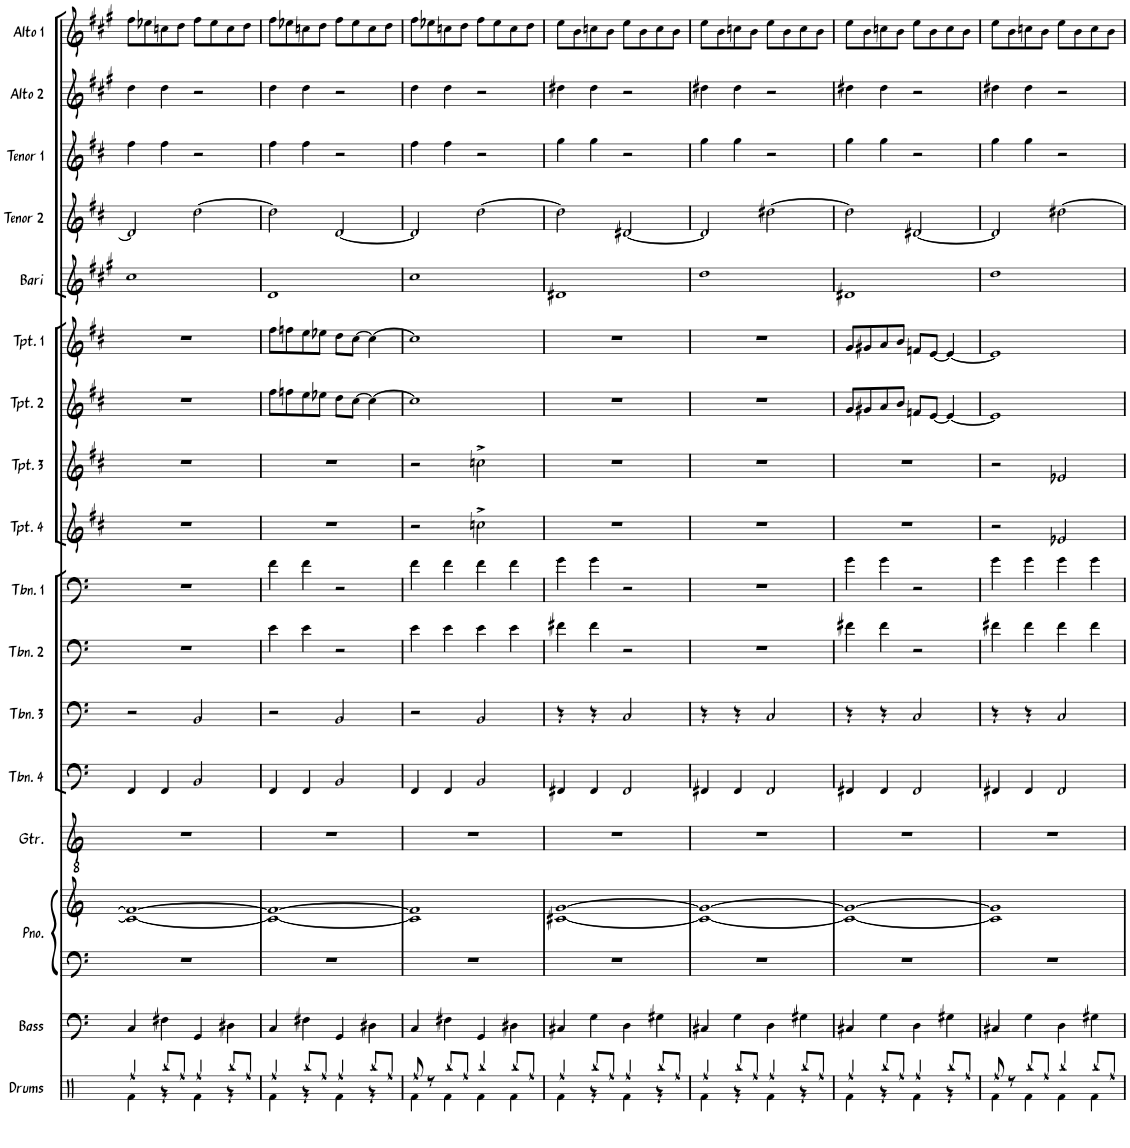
**kern	**kern	**kern	**kern	**kern	**kern	**kern	**kern	**kern	**kern	**kern	**kern	**kern	**kern	**kern	**kern	**kern	**kern
*part17	*part16	*part15	*part15	*part14	*part13	*part12	*part11	*part10	*part9	*part8	*part7	*part6	*part5	*part4	*part3	*part2	*part1
*staff18	*staff17	*staff16	*staff15	*staff14	*staff13	*staff12	*staff11	*staff10	*staff9	*staff8	*staff7	*staff6	*staff5	*staff4	*staff3	*staff2	*staff1
*I"Drums	*I"Bass	*I"Piano	*	*I"Guitar	*I"Trombone 4	*I"Trombone 3	*I"Trombone 2	*I"Trombone 1	*I"Trumpet 4	*I"Trumpet 3	*I"Trumpet 2	*I"Trumpet 1	*I"Bari Sax	*I"Tenor Sax 2	*I"Tenor Sax 1	*I"Alto Sax 2	*I"Alto Sax 1
*I'Drums	*I'Bass	*I'Pno.	*	*I'Gtr.	*I'Tbn. 4	*I'Tbn. 3	*I'Tbn. 2	*I'Tbn. 1	*I'Tpt. 4	*I'Tpt. 3	*I'Tpt. 2	*I'Tpt. 1	*I'Bari	*I'Tenor 2	*I'Tenor 1	*I'Alto 2	*I'Alto 1
!!LO:PB:g=z
*clefX	*clefF4	*clefF4	*clefG2	*clefGv2	*clefF4	*clefF4	*clefF4	*clefF4	*clefG2	*clefG2	*clefG2	*clefG2	*clefG2	*clefG2	*clefG2	*clefG2	*clefG2
*	*Trd7c12	*	*	*	*	*	*	*	*Trd1c2	*Trd1c2	*Trd1c2	*Trd1c2	*Trd12c21	*Trd8c14	*Trd8c14	*Trd5c9	*Trd5c9
*k[]	*k[]	*k[]	*k[]	*k[]	*k[]	*k[]	*k[]	*k[]	*k[f#c#]	*k[f#c#]	*k[f#c#]	*k[f#c#]	*k[f#c#g#]	*k[f#c#]	*k[f#c#]	*k[f#c#g#]	*k[f#c#g#]
*M4/4	*M4/4	*M4/4	*M4/4	*M4/4	*M4/4	*M4/4	*M4/4	*M4/4	*M4/4	*M4/4	*M4/4	*M4/4	*M4/4	*M4/4	*M4/4	*M4/4	*M4/4
=118	=118	=118	=118	=118	=118	=118	=118	=118	=118	=118	=118	=118	=118	=118	=118	=118	=118
*^	*	*	*	*	*	*	*	*	*	*	*	*	*	*	*	*	*
4Rff/	4Rf\	4C/	1r	1c_ 1f#_	1r	4FF/	2r	1r	1r	1r	1r	1r	1r	1cc#	2d/]	4ff#\	4dd\	8ff#\L
.	.	.	.	.	.	.	.	.	.	.	.	.	.	.	.	.	.	8ee-X\
8Rbb/L	4r	4F#X\	.	.	.	4FF/	.	.	.	.	.	.	.	.	.	4ff#\	4dd\	8ccn\
8Rff/J	.	.	.	.	.	.	.	.	.	.	.	.	.	.	.	.	.	8dd\J
4Rff/	4Rf\	4GG/	.	.	.	2BB/	2BB/	.	.	.	.	.	.	.	[2dd\	2r	2r	8ff#\L
.	.	.	.	.	.	.	.	.	.	.	.	.	.	.	.	.	.	8ee-\
8Rbb/L	4r	4D#X\	.	.	.	.	.	.	.	.	.	.	.	.	.	.	.	8cc\
8Rff/J	.	.	.	.	.	.	.	.	.	.	.	.	.	.	.	.	.	8dd\J
=119	=119	=119	=119	=119	=119	=119	=119	=119	=119	=119	=119	=119	=119	=119	=119	=119	=119	=119
4Rff/	4Rf\	4C/	1r	1c_ 1f#_	1r	4FF/	2r	4e\	4f\	1r	1r	8ff#\L	8ff#\L	1d	2dd\]	4ff#\	4dd\	8ff#\L
.	.	.	.	.	.	.	.	.	.	.	.	8ffn\	8ffn\	.	.	.	.	8ee-X\
8Rbb/L	4r	4F#X\	.	.	.	4FF/	.	4e\	4f\	.	.	8ee\	8ee\	.	.	4ff#\	4dd\	8ccn\
8Rff/J	.	.	.	.	.	.	.	.	.	.	.	8ee-X\J	8ee-X\J	.	.	.	.	8dd\J
4Rff/	4Rf\	4GG/	.	.	.	2BB/	2BB/	2r	2r	.	.	8dd\L	8dd\L	.	[2d/	2r	2r	8ff#\L
.	.	.	.	.	.	.	.	.	.	.	.	[8cc#\J	[8cc#\J	.	.	.	.	8ee-\
8Rbb/L	4r	4D#X\	.	.	.	.	.	.	.	.	.	4cc#\_	4cc#\_	.	.	.	.	8cc\
8Rff/J	.	.	.	.	.	.	.	.	.	.	.	.	.	.	.	.	.	8dd\J
=120	=120	=120	=120	=120	=120	=120	=120	=120	=120	=120	=120	=120	=120	=120	=120	=120	=120	=120
8Rff/	4Rf\	4C/	1r	1c] 1f#]	1r	4FF/	2r	4e\	4f\	2r	2r	1cc#]	1cc#]	1cc#	2d/]	4ff#\	4dd\	8ff#\L
8r	.	.	.	.	.	.	.	.	.	.	.	.	.	.	.	.	.	8ee-X\
8Rbb/L	4Rf\	4F#X\	.	.	.	4FF/	.	4e\	4f\	.	.	.	.	.	.	4ff#\	4dd\	8ccn\
8Rff/J	.	.	.	.	.	.	.	.	.	.	.	.	.	.	.	.	.	8dd\J
4Rbb/	4Rf\	4GG/	.	.	.	2BB/	2BB/	4e\	4f\	2ccn^\	2ccn^\	.	.	.	[2dd\	2r	2r	8ff#\L
.	.	.	.	.	.	.	.	.	.	.	.	.	.	.	.	.	.	8ee-\
8Rbb/L	4Rf\	4D#X\	.	.	.	.	.	4e\	4f\	.	.	.	.	.	.	.	.	8cc\
8Rff/J	.	.	.	.	.	.	.	.	.	.	.	.	.	.	.	.	.	8dd\J
=121	=121	=121	=121	=121	=121	=121	=121	=121	=121	=121	=121	=121	=121	=121	=121	=121	=121	=121
4Rff/	4Rf\	4C#X/	1r	[1c#X [1g	1r	4FF#X/	4r	4f#X\	4g\	1r	1r	1r	1r	1d#X	2dd\]	4gg\	4dd#X\	8ee\L
.	.	.	.	.	.	.	.	.	.	.	.	.	.	.	.	.	.	8b\
8Rbb/L	4r	4G\	.	.	.	4FF#/	4r	4f#\	4g\	.	.	.	.	.	.	4gg\	4dd#\	8ccn\
8Rff/J	.	.	.	.	.	.	.	.	.	.	.	.	.	.	.	.	.	8b\J
4Rff/	4Rf\	4D\	.	.	.	2FF#/	2C/	2r	2r	.	.	.	.	.	[2d#X/	2r	2r	8ee\L
.	.	.	.	.	.	.	.	.	.	.	.	.	.	.	.	.	.	8b\
8Rbb/L	4r	4G#X\	.	.	.	.	.	.	.	.	.	.	.	.	.	.	.	8cc\
8Rff/J	.	.	.	.	.	.	.	.	.	.	.	.	.	.	.	.	.	8b\J
=122	=122	=122	=122	=122	=122	=122	=122	=122	=122	=122	=122	=122	=122	=122	=122	=122	=122	=122
4Rff/	4Rf\	4C#X/	1r	1c#_ 1g_	1r	4FF#X/	4r	1r	1r	1r	1r	1r	1r	1dd	2d#/]	4gg\	4dd#X\	8ee\L
.	.	.	.	.	.	.	.	.	.	.	.	.	.	.	.	.	.	8b\
8Rbb/L	4r	4G\	.	.	.	4FF#/	4r	.	.	.	.	.	.	.	.	4gg\	4dd#\	8ccn\
8Rff/J	.	.	.	.	.	.	.	.	.	.	.	.	.	.	.	.	.	8b\J
4Rff/	4Rf\	4D\	.	.	.	2FF#/	2C/	.	.	.	.	.	.	.	[2dd#X\	2r	2r	8ee\L
.	.	.	.	.	.	.	.	.	.	.	.	.	.	.	.	.	.	8b\
8Rbb/L	4r	4G#X\	.	.	.	.	.	.	.	.	.	.	.	.	.	.	.	8cc\
8Rff/J	.	.	.	.	.	.	.	.	.	.	.	.	.	.	.	.	.	8b\J
=123	=123	=123	=123	=123	=123	=123	=123	=123	=123	=123	=123	=123	=123	=123	=123	=123	=123	=123
4Rff/	4Rf\	4C#X/	1r	1c#_ 1g_	1r	4FF#X/	4r	4f#X\	4g\	1r	1r	8g/L	8g/L	1d#X	2dd#\]	4gg\	4dd#X\	8ee\L
.	.	.	.	.	.	.	.	.	.	.	.	8g#X/	8g#X/	.	.	.	.	8b\
8Rbb/L	4r	4G\	.	.	.	4FF#/	4r	4f#\	4g\	.	.	8a/	8a/	.	.	4gg\	4dd#\	8ccn\
8Rff/J	.	.	.	.	.	.	.	.	.	.	.	8b/J	8b/J	.	.	.	.	8b\J
4Rff/	4Rf\	4D\	.	.	.	2FF#/	2C/	2r	2r	.	.	8fn/L	8fn/L	.	[2d#X/	2r	2r	8ee\L
.	.	.	.	.	.	.	.	.	.	.	.	[8e/J	[8e/J	.	.	.	.	8b\
8Rbb/L	4r	4G#X\	.	.	.	.	.	.	.	.	.	4e/_	4e/_	.	.	.	.	8cc\
8Rff/J	.	.	.	.	.	.	.	.	.	.	.	.	.	.	.	.	.	8b\J
=124	=124	=124	=124	=124	=124	=124	=124	=124	=124	=124	=124	=124	=124	=124	=124	=124	=124	=124
8Rff/	4Rf\	4C#X/	1r	1c#] 1g]	1r	4FF#X/	4r	4f#X\	4g\	2r	2r	1e]	1e]	1dd	2d#/]	4gg\	4dd#X\	8ee\L
8r	.	.	.	.	.	.	.	.	.	.	.	.	.	.	.	.	.	8b\
8Rbb/L	4Rf\	4G\	.	.	.	4FF#/	4r	4f#\	4g\	.	.	.	.	.	.	4gg\	4dd#\	8ccn\
8Rff/J	.	.	.	.	.	.	.	.	.	.	.	.	.	.	.	.	.	8b\J
4Rbb/	4Rf\	4D\	.	.	.	2FF#/	2C/	4f#\	4g\	2e-X/	2e-X/	.	.	.	[2dd#X\	2r	2r	8ee\L
.	.	.	.	.	.	.	.	.	.	.	.	.	.	.	.	.	.	8b\
8Rbb/L	4Rf\	4G#X\	.	.	.	.	.	4f#\	4g\	.	.	.	.	.	.	.	.	8cc\
8Rff/J	.	.	.	.	.	.	.	.	.	.	.	.	.	.	.	.	.	8b\J
*v	*v	*	*	*	*	*	*	*	*	*	*	*	*	*	*	*	*	*
=	=	=	=	=	=	=	=	=	=	=	=	=	=	=	=	=	=
*-	*-	*-	*-	*-	*-	*-	*-	*-	*-	*-	*-	*-	*-	*-	*-	*-	*-
